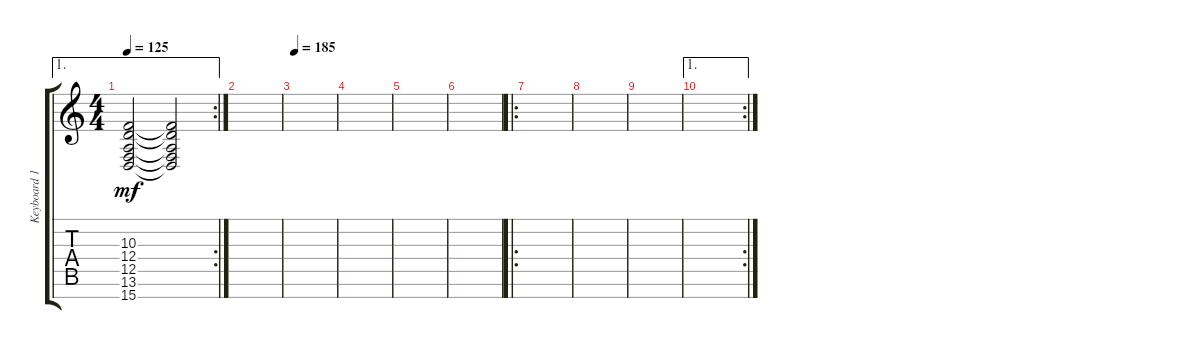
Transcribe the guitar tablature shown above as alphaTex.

\track ("Keyboard 1" "Keyboard 1") {instrument pad4choir}
\staff {score tabs}
\tuning (E4 B3 G3 D3 A2 E2 B1) {hide}
\ae 1
\rc 2
\ts (4 4)
\tempo 125
\clef g2
\ks c
(10.3{t} 12.4{t} 12.5{t} 13.6{t} 15.7{t}).2{dy mf} (10.3{t} 12.4{t} 12.5{t} 13.6{t} 15.7{t}).2 |
|
\tempo 185
|
|
|
|
\ro
|
|
|
\ae 1
\rc 2
